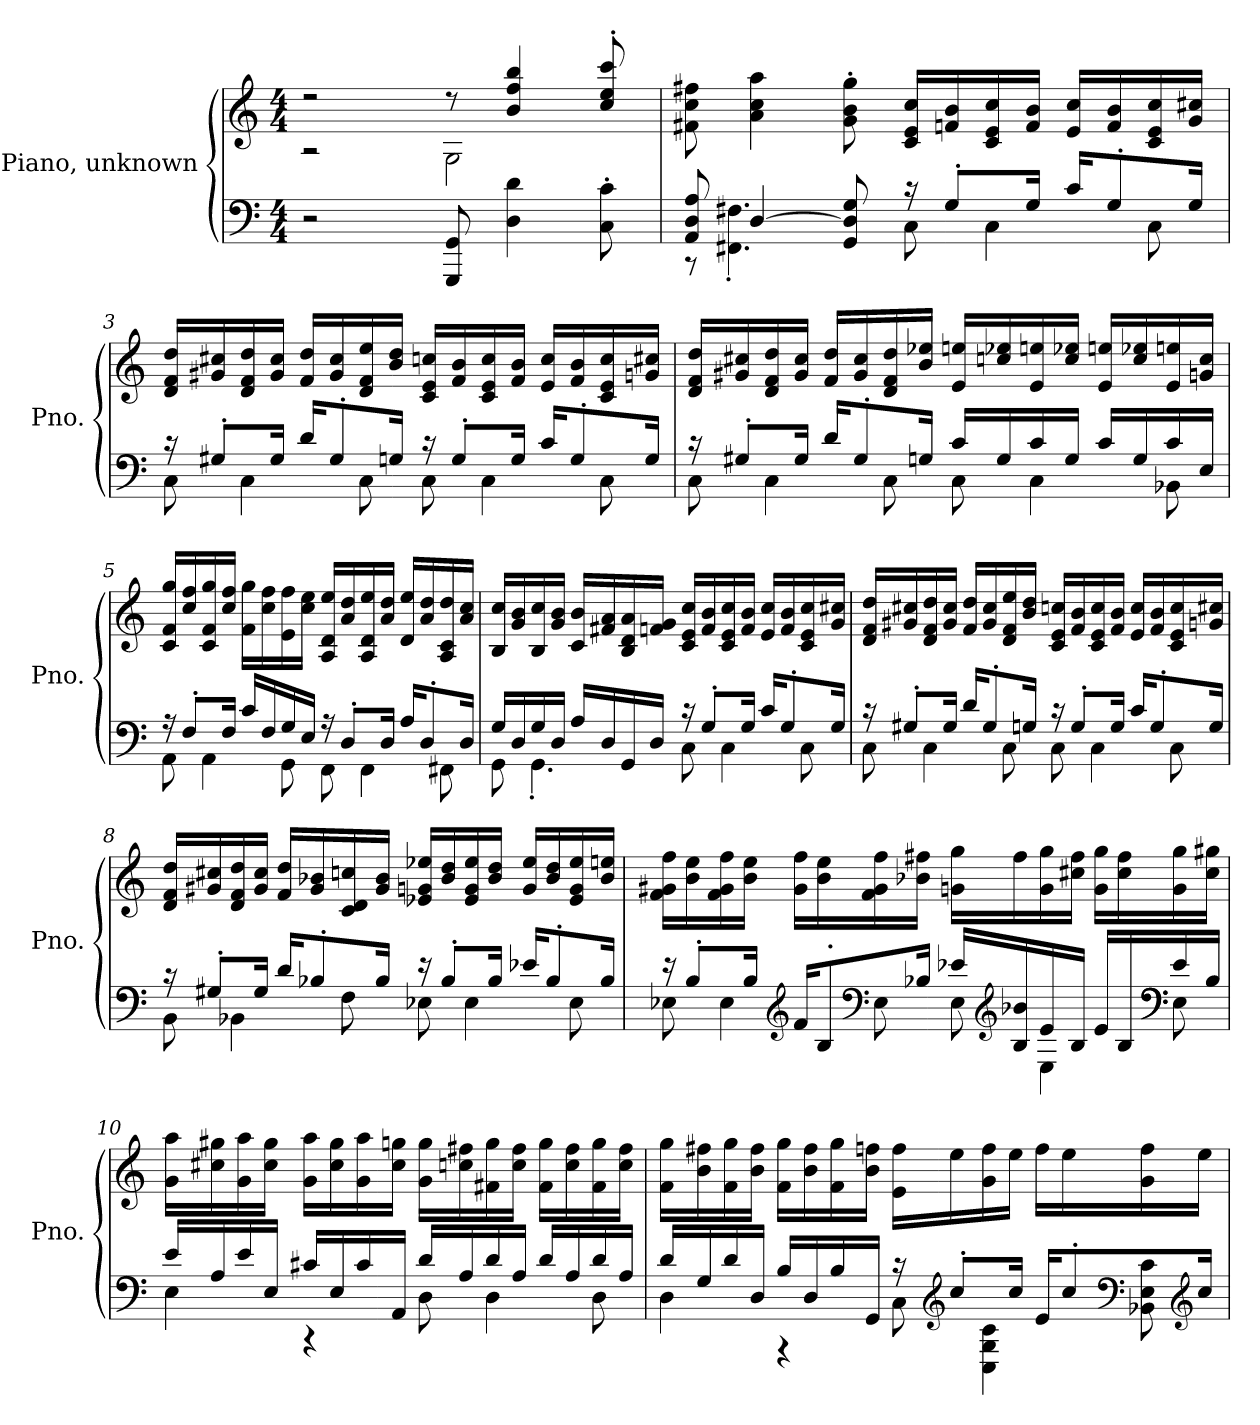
**kern	**kern
*part1	*part1
*staff2	*staff1
*I"Piano, unknown	*
*I'Pno.	*
*clefF4	*clefG2
*k[]	*k[]
*M4/4	*M4/4
*MM120	*MM120
=1	=1
*	*^
2r	2r	2r
8GGG/ 8GG/	8r	2G\
4D\ 4d\	4b/ 4ff/ 4bb/	.
8C\' 8c\'	8cc/' 8ee/' 8ccc/'	.
*	*v	*v
=2	=2
*^	*
8AA/ 8D/ 8A/	8r	8f#X\ 8cc\ 8ff#X\
[4D/	4.FF#X\' 4.F#X\'	4a\ 4cc\ 4aa\
8GG/ 8D/] 8G/	.	8g\' 8b\' 8gg\'
16r	8C\	16c/ 16e/ 16cc/LL
8G'/L	.	16fn/ 16b/
.	4C\	16c/ 16e/ 16cc/
16G/Jk	.	16f/ 16b/JJ
16c/KL	.	16e/ 16cc/LL
8G'/	.	16f/ 16b/
.	8C\	16c/ 16e/ 16cc/
16G/Jk	.	16g/ 16cc#X/JJ
=3	=3	=3
16r	8C\	16d/ 16f/ 16dd/LL
8G#X'/L	.	16g#X/ 16cc#X/
.	4C\	16d/ 16f/ 16dd/
16G#/Jk	.	16g#/ 16cc#/JJ
16d/KL	.	16f/ 16dd/LL
8G#'/	.	16g#/ 16cc#/
.	8C\	16d/ 16f/ 16ee/
16Gn/Jk	.	16b/ 16dd/JJ
16r	8C\	16c/ 16e/ 16ccn/LL
8G'/L	.	16f/ 16b/
.	4C\	16c/ 16e/ 16cc/
16G/Jk	.	16f/ 16b/JJ
16c/KL	.	16e/ 16cc/LL
8G'/	.	16f/ 16b/
.	8C\	16c/ 16e/ 16cc/
16G/Jk	.	16gn/ 16cc#X/JJ
!!LO:LB:g=z
=4	=4	=4
16r	8C\	16d/ 16f/ 16dd/LL
8G#X'/L	.	16g#X/ 16cc#X/
.	4C\	16d/ 16f/ 16dd/
16G#/Jk	.	16g#/ 16cc#/JJ
16d/KL	.	16f/ 16dd/LL
8G#'/	.	16g#/ 16cc#/
.	8C\	16d/ 16f/ 16dd/
16Gn/Jk	.	16b/ 16ee-X/JJ
16c/LL	8C\	16e/ 16een/LL
16G/	.	16ccn/ 16ee-X/
16c/	4C\	16e/ 16een/
16G/JJ	.	16cc/ 16ee-X/JJ
16c/LL	.	16e/ 16een/LL
16G/	.	16cc/ 16ee-X/
16c/	8BB-X\	16e/ 16een/
16E/JJ	.	16gn/ 16cc/JJ
=5	=5	=5
16r	8AA\	16c/ 16f/ 16gg/LL
8F'/L	.	16cc/ 16ff/
.	4AA\	16c/ 16f/ 16gg/
16F/Jk	.	16cc/ 16ff/JJ
16c/LL	.	16f\ 16gg\LL
16F/	.	16cc\ 16ff\
16G/	8GG\	16e\ 16ff\
16E/JJ	.	16cc\ 16ee\JJ
16r	8FF\	16A/ 16d/ 16ee/LL
8D'/L	.	16a/ 16dd/
.	4FF\	16A/ 16d/ 16ee/
16D/Jk	.	16a/ 16dd/JJ
16A/KL	.	16d/ 16ee/LL
8D'/	.	16a/ 16dd/
.	8FF#X\	16A/ 16c/ 16dd/
16D/Jk	.	16a/ 16cc/JJ
!!LO:LB:g=z
=6	=6	=6
16G/LL	8GG\	16B/ 16cc/LL
16D/	.	16g/ 16b/
16G/	4.GG'\	16B/ 16cc/
16D/JJ	.	16g/ 16b/JJ
16A/LL	.	16c/ 16b/LL
16D/	.	16f#X/ 16a/
16GG/	.	16B/ 16d/ 16a/
16D/JJ	.	16fn/ 16g/JJ
16r	8C\	16c/ 16e/ 16cc/LL
8G'/L	.	16f/ 16b/
.	4C\	16c/ 16e/ 16cc/
16G/Jk	.	16f/ 16b/JJ
16c/KL	.	16e/ 16cc/LL
8G'/	.	16f/ 16b/
.	8C\	16c/ 16e/ 16cc/
16G/Jk	.	16g/ 16cc#X/JJ
=7	=7	=7
16r	8C\	16d/ 16f/ 16dd/LL
8G#X'/L	.	16g#X/ 16cc#X/
.	4C\	16d/ 16f/ 16dd/
16G#/Jk	.	16g#/ 16cc#/JJ
16d/KL	.	16f/ 16dd/LL
8G#'/	.	16g#/ 16cc#/
.	8C\	16d/ 16f/ 16ee/
16Gn/Jk	.	16b/ 16dd/JJ
16r	8C\	16c/ 16e/ 16ccn/LL
8G'/L	.	16f/ 16b/
.	4C\	16c/ 16e/ 16cc/
16G/Jk	.	16f/ 16b/JJ
16c/KL	.	16e/ 16cc/LL
8G'/	.	16f/ 16b/
.	8C\	16c/ 16e/ 16cc/
16G/Jk	.	16gn/ 16cc#X/JJ
!!LO:LB:g=z
=8	=8	=8
16r	8BB\	16d/ 16f/ 16dd/LL
8G#X'/L	.	16g#X/ 16cc#X/
.	4BB-X\	16d/ 16f/ 16dd/
16G#/Jk	.	16g#/ 16cc#/JJ
16d/KL	.	16f/ 16dd/LL
8B-X'/	.	16g#/ 16b-X/
.	8F\	16c/ 16d/ 16ccn/
16B-/Jk	.	16g#/ 16b-/JJ
16r	8E-X\	16e-X/ 16gn/ 16ee-X/LL
8B-'/L	.	16b-/ 16dd/
.	4E-\	16e-/ 16g/ 16ee-/
16B-/Jk	.	16b-/ 16dd/JJ
16e-X/KL	.	16g/ 16ee-/LL
8B-'/	.	16b-/ 16dd/
.	8E-\	16e-/ 16g/ 16ee-/
16B-/Jk	.	16b-/ 16een/JJ
!!LO:LB:g=z
=9	=9	=9
16r	8E-X\	16f\ 16g#X\ 16ff\LL
8B'/L	.	16b\ 16ee\
.	4E-\	16f\ 16g#\ 16ff\
16B/Jk	.	16b\ 16ee\JJ
*clefG2	*	*
16f/KL	.	16g#\ 16ff\LL
8B'/	.	16b\ 16ee\
*clefF4	*	*
.	8E-\	16f\ 16g#\ 16ff\
16B-X/Jk	.	16b-X\ 16ff#X\JJ
16e-X/LL	8E-\	16gn\ 16gg\LL
*clefG2	*	*
16B-/ 16b-X/	.	16ff#\
16e-/	4E-\	16g\ 16gg\
16B-/JJ	.	16cc#X\ 16ff#\JJ
16e-/LL	.	16g\ 16gg\LL
16B-/	.	16cc#\ 16ff#\
*clefF4	*	*
16e-/	8E-\	16g\ 16gg\
16B-/JJ	.	16cc#\ 16gg#X\JJ
!!LO:LB:g=z
=10	=10	=10
16e/LL	4E\	16g\ 16aa\LL
16A/	.	16cc#X\ 16gg#X\
16e/	.	16g\ 16aa\
16E/JJ	.	16cc#\ 16gg#\JJ
16c#X/LL	4r	16g\ 16aa\LL
16E/	.	16cc#\ 16gg#\
16c#/	.	16g\ 16aa\
16AA/JJ	.	16cc#\ 16ggn\JJ
16d/LL	8D\	16g\ 16gg\LL
16A/	.	16ccn\ 16ff#X\
16d/	4D\	16f#X\ 16gg\
16A/JJ	.	16cc\ 16ff#\JJ
16d/LL	.	16f#\ 16gg\LL
16A/	.	16cc\ 16ff#\
16d/	8D\	16f#\ 16gg\
16A/JJ	.	16cc\ 16ff#\JJ
=11	=11	=11
16d/LL	4D\	16f\ 16gg\LL
16G/	.	16b\ 16ff#X\
16d/	.	16f\ 16gg\
16D/JJ	.	16b\ 16ff#\JJ
16B/LL	4r	16f\ 16gg\LL
16D/	.	16b\ 16ff#\
16B/	.	16f\ 16gg\
16GG/JJ	.	16b\ 16ffn\JJ
16r	8C\	16e\ 16ff\LL
*clefG2	*	*
8cc'/L	.	16ee\
.	4C\ 4G\ 4c\	16g\ 16ff\
16cc/Jk	.	16ee\JJ
16e/KL	.	16ff\LL
8cc'/	.	16ee\
*clefF4	*	*
.	8BB-X\ 8E\ 8c\	16g\ 16ff\
*clefG2	*	*
16cc/Jk	.	16ee\JJ
*v	*v	*
=	=
*-	*-
